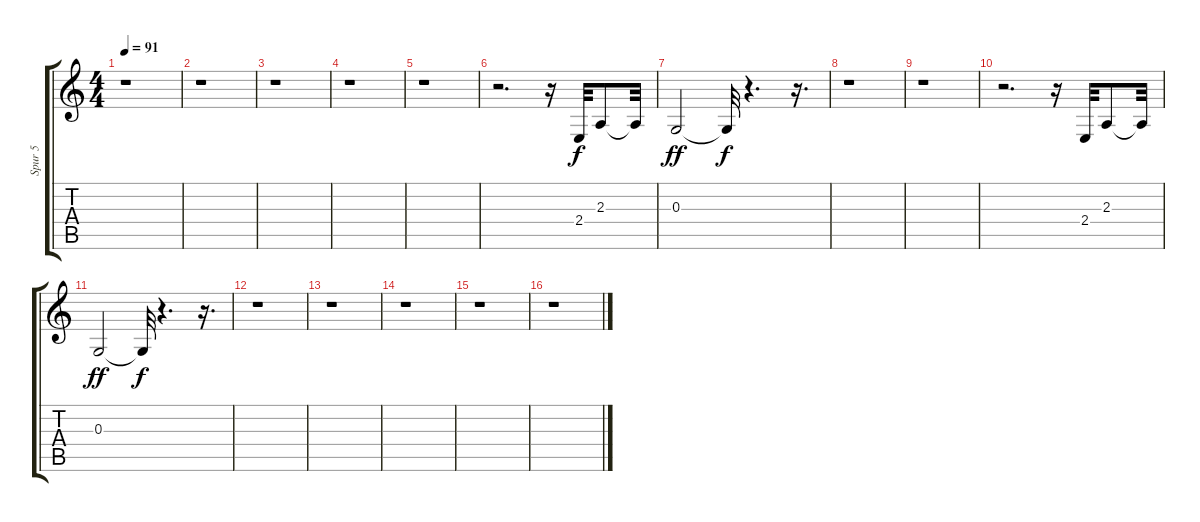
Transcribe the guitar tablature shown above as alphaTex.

\track ("Spur 5" "Spur 5") {instrument honkytonkpiano}
\staff {score tabs}
\tuning (E4 B3 G3 D3 A2 E2) {hide}
\ts (4 4)
\tempo 91
\clef g2
\ks c
r.1{dy f} |
r.1 |
r.1 |
r.1 |
r.1 |
r.2{d} r.16 2.4.32 2.3.8 2.3{t}.32 |
0.3.2{dy ff} 0.3{t}.32{dy f} r.4{d} r.16{d} |
r.1 |
r.1 |
r.2{d} r.16 2.4.32 2.3.8 2.3{t}.32 |
0.3.2{dy ff} 0.3{t}.32{dy f} r.4{d} r.16{d} |
r.1 |
r.1 |
r.1 |
r.1 |
r.1
